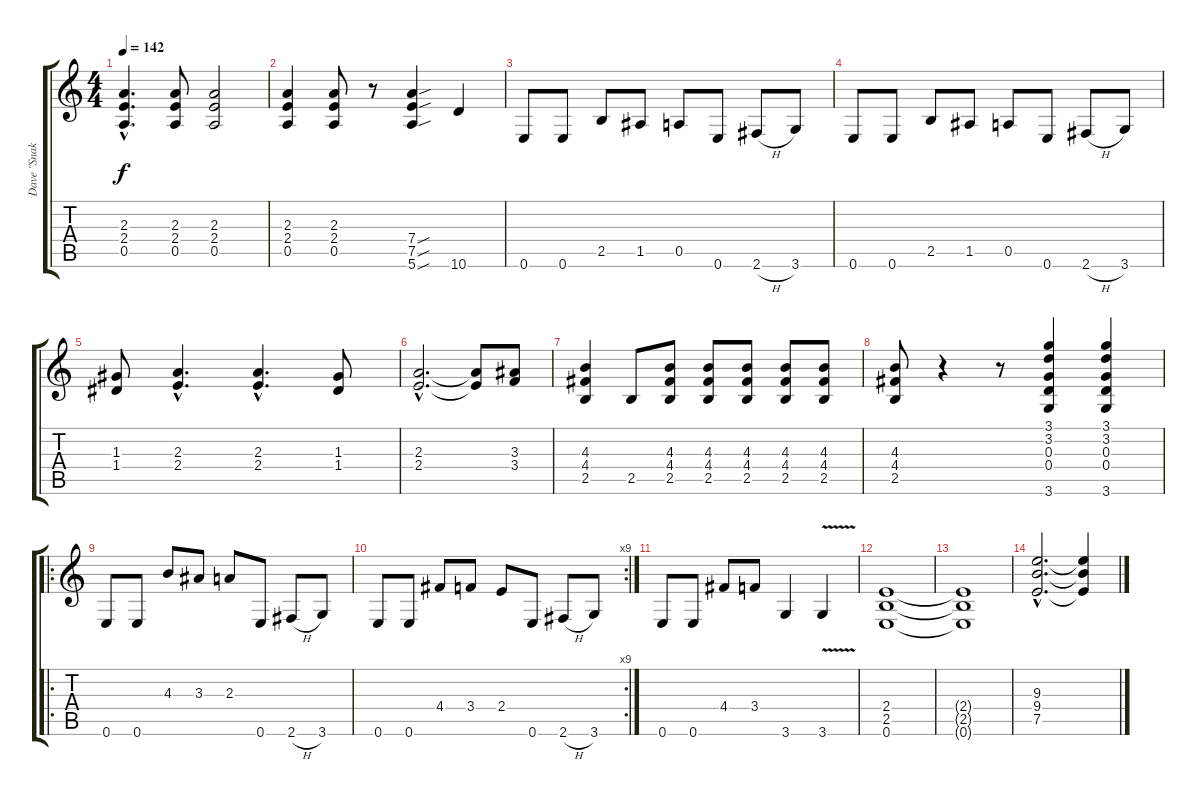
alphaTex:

\track ("Dave \"Snake\" Sabo" "Dave \"Snak") {instrument distortionguitar}
\staff {score tabs}
\tuning (E4 B3 G3 D3 A2 E2) {hide}
\ts (4 4)
\tempo 142
\clef g2
\ks c
(2.3{hac} 2.4{hac} 0.5{hac}).4{d dy f} (2.3 2.4 0.5).8 (2.3 2.4 0.5).2 |
(2.3 2.4 0.5).4 (2.3 2.4 0.5).8 r.8 (7.4{sou} 7.5{sou} 5.6{sou}).4 10.6.4 |
0.6.8 0.6.8 2.5.8 1.5.8 0.5.8 0.6.8 2.6{h}.8 3.6.8 |
0.6.8 0.6.8 2.5.8 1.5.8 0.5.8 0.6.8 2.6{h}.8 3.6.8 |
(1.3 1.4).8 (2.3{hac} 2.4{hac}).4{d} (2.3{hac} 2.4{hac}).4{d} (1.3 1.4).8 |
(2.3{hac} 2.4{hac}).2{d} (2.3{t} 2.4{t}).8 (3.3 3.4).8 |
(4.3 4.4 2.5).4 2.5.8 (4.3 4.4 2.5).8 (4.3 4.4 2.5).8 (4.3 4.4 2.5).8 (4.3 4.4 2.5).8 (4.3 4.4 2.5).8 |
(4.3 4.4 2.5).8 r.4 r.8 (3.1 3.2 0.3 0.4 3.6).4 (3.1 3.2 0.3 0.4 3.6).4 |
\ro
0.6.8 0.6.8 4.3.8 3.3.8 2.3.8 0.6.8 2.6{h}.8 3.6.8 |
\rc 9
0.6.8 0.6.8 4.4.8 3.4.8 2.4.8 0.6.8 2.6{h}.8 3.6.8 |
0.6.8 0.6.8 4.4.8 3.4.8 3.6.4 3.6{v}.4 |
(2.4 2.5 0.6).1 |
(2.4{t} 2.5{t} 0.6{t}).1 |
(9.3{hac} 9.4{hac} 7.5{hac}).2{d} (9.3{t} 9.4{t} 7.5{t}).4
